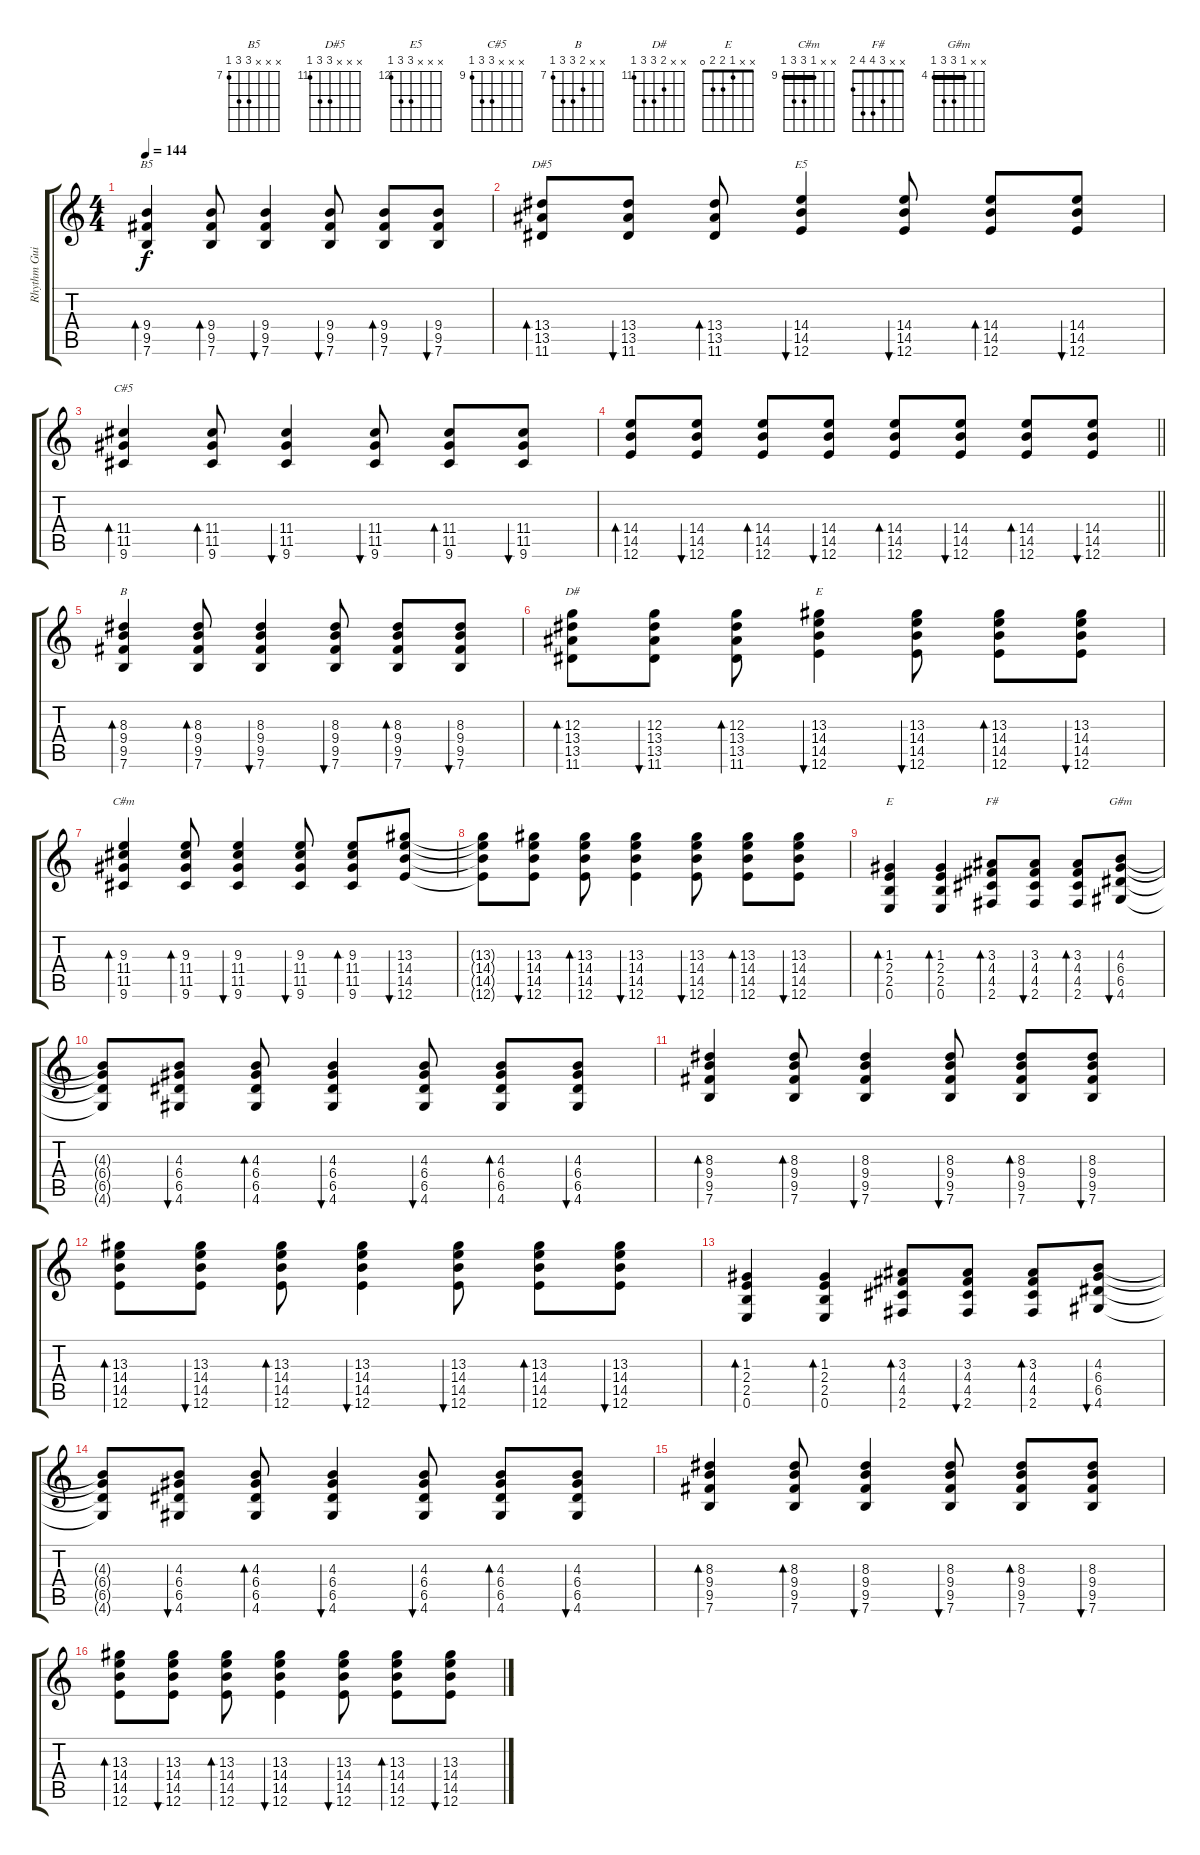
\track ("Rhythm Guitar" "Rhythm Gui") {instrument overdrivenguitar}
\staff {score tabs}
\tuning (E4 B3 G3 D3 A2 E2) {hide}
\chord ("B5" x x x 9 9 7) {firstfret 7}
\chord ("D#5" x x x 13 13 11) {firstfret 11}
\chord ("E5" x x x 14 14 12) {firstfret 12}
\chord ("C#5" x x x 11 11 9) {firstfret 9}
\chord ("B" x x 8 9 9 7) {firstfret 7}
\chord ("D#" x x 12 13 13 11) {firstfret 11}
\chord ("E" x x 13 14 14 12) {firstfret 12}
\chord ("C#m" x x 9 11 11 9) {firstfret 9 barre 9}
\chord ("E" x x 1 2 2 0)
\chord ("F#" x x 3 4 4 2)
\chord ("G#m" x x 4 6 6 4) {firstfret 4 barre 4}
\ts (4 4)
\tempo 144
\clef g2
\ks c
(9.4 9.5 7.6).4{bd 30 ch "B5" dy f instrument overdrivenguitar} (9.4 9.5 7.6).8{bd 30} (9.4 9.5 7.6).4{bu 30} (9.4 9.5 7.6).8{bu 30} (9.4 9.5 7.6).8{bd 30} (9.4 9.5 7.6).8{bu 30} |
(13.4 13.5 11.6).8{bd 30 ch "D#5"} (13.4 13.5 11.6).8{bu 30} (13.4 13.5 11.6).8{bd 30} (14.4 14.5 12.6).4{bu 30 ch "E5"} (14.4 14.5 12.6).8{bu 30} (14.4 14.5 12.6).8{bd 30} (14.4 14.5 12.6).8{bu 30} |
(11.4 11.5 9.6).4{bd 30 ch "C#5"} (11.4 11.5 9.6).8{bd 30} (11.4 11.5 9.6).4{bu 30} (11.4 11.5 9.6).8{bu 30} (11.4 11.5 9.6).8{bd 30} (11.4 11.5 9.6).8{bu 30} |
\barLineRight lightlight
(14.4 14.5 12.6).8{bd 30} (14.4 14.5 12.6).8{bu 30} (14.4 14.5 12.6).8{bd 30} (14.4 14.5 12.6).8{bu 30} (14.4 14.5 12.6).8{bd 30} (14.4 14.5 12.6).8{bu 30} (14.4 14.5 12.6).8{bd 30} (14.4 14.5 12.6).8{bu 30} |
(8.3 9.4 9.5 7.6).4{bd 30 ch "B"} (8.3 9.4 9.5 7.6).8{bd 30} (8.3 9.4 9.5 7.6).4{bu 30} (8.3 9.4 9.5 7.6).8{bu 30} (8.3 9.4 9.5 7.6).8{bd 30} (8.3 9.4 9.5 7.6).8{bu 30} |
(12.3 13.4 13.5 11.6).8{bd 30 ch "D#"} (12.3 13.4 13.5 11.6).8{bu 30} (12.3 13.4 13.5 11.6).8{bd 30} (13.3 14.4 14.5 12.6).4{bu 30 ch "E"} (13.3 14.4 14.5 12.6).8{bu 30} (13.3 14.4 14.5 12.6).8{bd 30} (13.3 14.4 14.5 12.6).8{bu 30} |
(9.3 11.4 11.5 9.6).4{bd 30 ch "C#m"} (9.3 11.4 11.5 9.6).8{bd 30} (9.3 11.4 11.5 9.6).4{bu 30} (9.3 11.4 11.5 9.6).8{bu 30} (9.3 11.4 11.5 9.6).8{bd 30} (13.3 14.4 14.5 12.6).8{bu 30} |
(13.3{t} 14.4{t} 14.5{t} 12.6{t}).8 (13.3 14.4 14.5 12.6).8{bu 30} (13.3 14.4 14.5 12.6).8{bd 30} (13.3 14.4 14.5 12.6).4{bu 30} (13.3 14.4 14.5 12.6).8{bu 30} (13.3 14.4 14.5 12.6).8{bd 30} (13.3 14.4 14.5 12.6).8{bu 30} |
(1.3 2.4 2.5 0.6).4{bd 30 ch "E"} (1.3 2.4 2.5 0.6).4{bd 30} (3.3 4.4 4.5 2.6).8{bd 30 ch "F#"} (3.3 4.4 4.5 2.6).8{bu 30} (3.3 4.4 4.5 2.6).8{bd 30} (4.3 6.4 6.5 4.6).8{bu 30 ch "G#m"} |
(4.3{t} 6.4{t} 6.5{t} 4.6{t}).8 (4.3 6.4 6.5 4.6).8{bu 30} (4.3 6.4 6.5 4.6).8{bd 30} (4.3 6.4 6.5 4.6).4{bu 30} (4.3 6.4 6.5 4.6).8{bu 30} (4.3 6.4 6.5 4.6).8{bd 30} (4.3 6.4 6.5 4.6).8{bu 30} |
(8.3 9.4 9.5 7.6).4{bd 30} (8.3 9.4 9.5 7.6).8{bd 30} (8.3 9.4 9.5 7.6).4{bu 30} (8.3 9.4 9.5 7.6).8{bu 30} (8.3 9.4 9.5 7.6).8{bd 30} (8.3 9.4 9.5 7.6).8{bu 30} |
(13.3 14.4 14.5 12.6).8{bd 30} (13.3 14.4 14.5 12.6).8{bu 30} (13.3 14.4 14.5 12.6).8{bd 30} (13.3 14.4 14.5 12.6).4{bu 30} (13.3 14.4 14.5 12.6).8{bu 30} (13.3 14.4 14.5 12.6).8{bd 30} (13.3 14.4 14.5 12.6).8{bu 30} |
(1.3 2.4 2.5 0.6).4{bd 30} (1.3 2.4 2.5 0.6).4{bd 30} (3.3 4.4 4.5 2.6).8{bd 30} (3.3 4.4 4.5 2.6).8{bu 30} (3.3 4.4 4.5 2.6).8{bd 30} (4.3 6.4 6.5 4.6).8{bu 30} |
(4.3{t} 6.4{t} 6.5{t} 4.6{t}).8 (4.3 6.4 6.5 4.6).8{bu 30} (4.3 6.4 6.5 4.6).8{bd 30} (4.3 6.4 6.5 4.6).4{bu 30} (4.3 6.4 6.5 4.6).8{bu 30} (4.3 6.4 6.5 4.6).8{bd 30} (4.3 6.4 6.5 4.6).8{bu 30} |
(8.3 9.4 9.5 7.6).4{bd 30} (8.3 9.4 9.5 7.6).8{bd 30} (8.3 9.4 9.5 7.6).4{bu 30} (8.3 9.4 9.5 7.6).8{bu 30} (8.3 9.4 9.5 7.6).8{bd 30} (8.3 9.4 9.5 7.6).8{bu 30} |
(13.3 14.4 14.5 12.6).8{bd 30} (13.3 14.4 14.5 12.6).8{bu 30} (13.3 14.4 14.5 12.6).8{bd 30} (13.3 14.4 14.5 12.6).4{bu 30} (13.3 14.4 14.5 12.6).8{bu 30} (13.3 14.4 14.5 12.6).8{bd 30} (13.3 14.4 14.5 12.6).8{bu 30}
